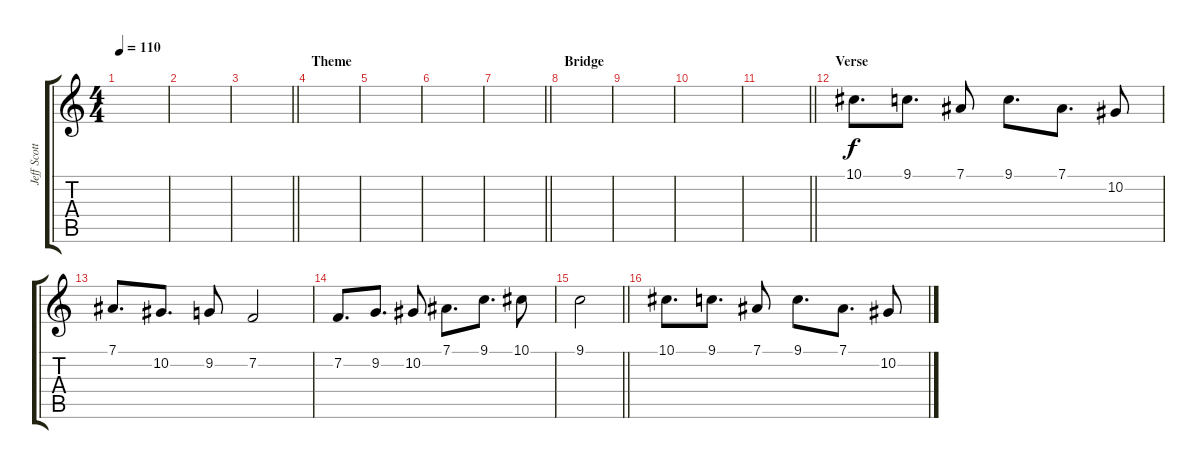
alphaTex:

\track ("Jeff Scott Soto" "Jeff Scott") {instrument lead2sawtooth}
\staff {score tabs}
\tuning (Eb4 Bb3 Gb3 Db3 Ab2 Eb2) {hide}
\ts (4 4)
\tempo 110
\clef g2
\ks c
|
|
\barLineRight lightlight
|
\section ("" "Theme")
|
|
|
\barLineRight lightlight
|
\section ("" "Bridge")
|
|
|
\barLineRight lightlight
|
\section ("" "Verse")
10.1.8{d} 9.1.8{d} 7.1.8 9.1.8{d} 7.1.8{d} 10.2.8 |
7.1.8{d} 10.2.8{d} 9.2.8 7.2.2 |
7.2.8{d} 9.2.8{d} 10.2.8 7.1.8{d} 9.1.8{d} 10.1.8 |
\barLineRight lightlight
9.1.2 |
10.1.8{d} 9.1.8{d} 7.1.8 9.1.8{d} 7.1.8{d} 10.2.8
